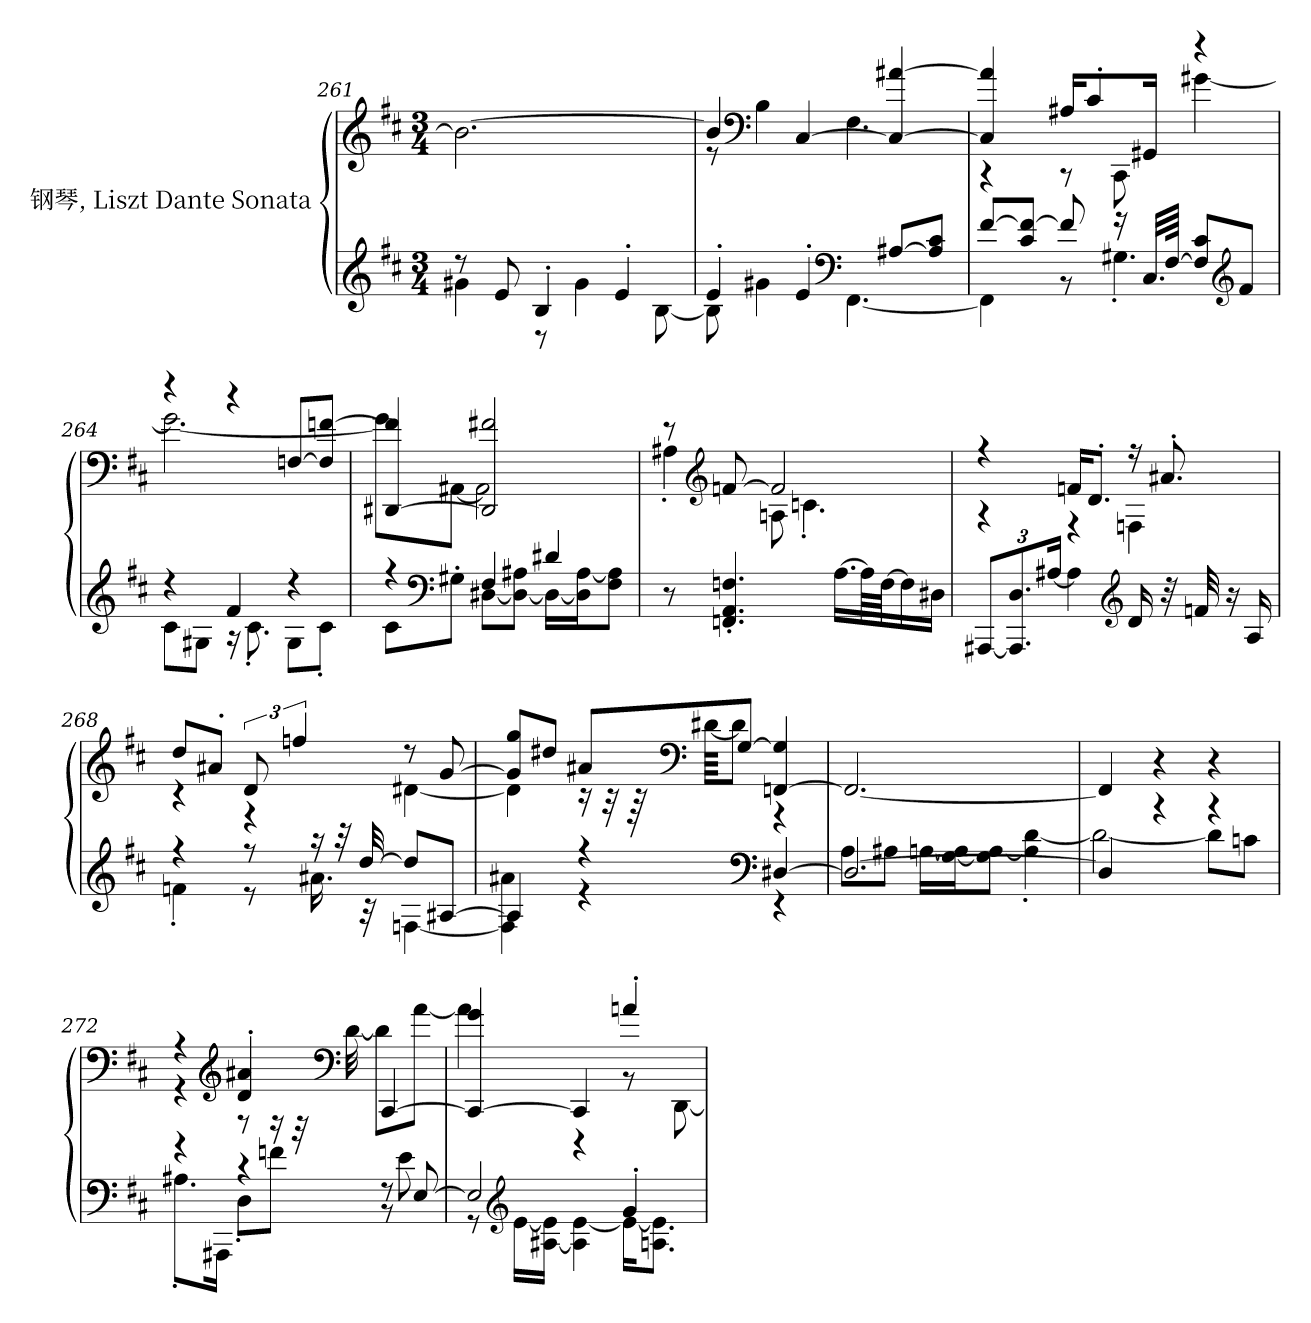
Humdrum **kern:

**kern	**kern
*part1	*part1
*staff2	*staff1
*I"钢琴, Liszt Dante Sonata	*
*clefG2	*clefG2
*k[f#c#]	*k[f#c#]
*M3/4	*M3/4
=261	=261
*^	*
8r	4g#X\	2.b\_
8e/	.	.
4B'/	8r	.
.	4g#\	.
4e'/	.	.
.	[8B\	.
=262	=262	=262
*	*	*^
4e'/	8B\]	4b/]	8r
*	*	*clefF4	*
.	4g#X\	.	4B\
4e'/	.	[4C#/	.
*clefF4	*	*	*
.	[4.FF#\	.	4.F#\
[8A#X/L	.	4C#/_ [4a#X/	.
8A#/] 8c#/J	.	.	.
!!LO:LB:g=z	!!
=263	=263	=263	=263
[8f#/L	4FF#\]	4C#/] 4a#/]	4r
8c#/ 8f#/_J	.	.	.
8f#/]	8r	16A#X/KL	8r
.	.	8c#'/	.
16r	4.G#X'\	.	8CC#\
32.C#/LLL	.	16GG#X/Jk	.
[64F#/JJJk	.	.	.
8F#/] 8c#/L	.	4r	[4g#X\
*clefG2	*	*	*
8f#/J	.	.	.
=264	=264	=264	=264
4r	8c#\L	4r	2.g#\_
.	8G#X\J	.	.
4f#/	16r	4r	.
.	8.c#'\	.	.
4r	8G#\L	[8Fn/L	.
.	8c#'\J	8F/] [8fn/J	.
=265	=265	=265	=265
4r	8c#\L	[4DD#X/ 4f/]	8g#\L]
*clefF4	*	*	*
.	8G#X'\J	.	[8AA#X\J
4F#/	[8D#X\L	2DD#/] 2f#X/	2AA#\]
.	8D#\_ 8A#X\J	.	.
4d#X/	16D#\LL_	.	.
.	16D#\] [16A#\J	.	.
.	8F#\ 8A#\]J	.	.
*v	*v	*	*
!!LO:LB:g=z	!!
=266	=266	=266
8r	8r	4A#X'\
*	*clefG2	*
4.FFn/' 4.AA/' 4.Fn/'	[8fn/	.
.	2f/]	8An\
.	.	4.cn'\
[16.A\LL	.	.
64A\LL]	.	.
[64F\JJ	.	.
16F\]	.	.
16D#X\JJ	.	.
=267	=267	=267
*Xbrackettup	*	*
[12AAA#X/L	4r	4r
12.AAA#/] 12.D/	.	.
[24A#X/Jk	.	.
4A#\]	16fn/KL	4r
.	8.d'/J	.
*clefG2	*	*
16d/	16r	4Fn\
32r	8.a#X'/	.
32fn/	.	.
16r	.	.
16A#/	.	.
!!LO:LB:g=z	!!
=268	=268	=268
*^	*	*
4r	4fn'\	8dd/L	4r
.	.	8a#X'/J	.
8r	8r	12d/	4r
.	.	6ffn/	.
16r	16.a#X\	.	.
32r	.	.	.
[32dd/	32r	.	.
8dd/L]	[4Fn\	8r	[4d#X\
[8A#X/J	.	[8g/	.
=269	=269	=269	=269
4A#/]	4F\] 4a#X\	8g/] 8gg/L	4d#\]
.	.	8dd#X/J	.
4r	4r	8a#X/L	16r
.	.	.	32r
.	.	.	64r
*	*	*clefF4	*
.	.	.	[64d#X\KKKL
.	.	[8G/J	8d#\J]
*clefF4	*	*	*
[4D#X/	4r	[4FFn/ 4G/]	4r
*	*	*v	*v
=270	=270	=270
2.D#/_	8A\L	2.FF/_
.	8A#X\J	.
.	[16An\LL	.
.	[16G\ 16A\]J	.
.	8G\] [8A\J	.
.	4A\]' [4d\'	.
!!LO:LB:g=z
=271	=271	=271
4D#/]	2d\_	4FF/]
4r	.	4r
4r	8d\L]	4r
.	8cn\J	.
=272	=272	=272
*	*	*^
4r	8.A#X'\L	4r	4r
.	16AAA#X\Jk	.	.
*	*	*clefG2	*
4r	8D'\L	4d/' 4a#X/'	8r
.	8fn\J	.	16r
.	.	.	32r
*	*	*clefF4	*
.	.	.	[32d\
8r	8r	[4CC#/	8d\L]
[8E/	8e\	.	[8a#\J
=273	=273	=273	=273
2E/]	8r	4CC#/_ 4g/	4a#\]
*clefG2	*	*	*
.	[16e\LL	.	.
.	[16A#X\ 16e\]JJ	.	.
.	4A#\] [4e\	4CC#/]	4r
4g'/	16e\KL_	4an'/	8r
.	8.An\ 8.e\]J	.	.
.	.	.	[8DD\
*v	*v	*	*
*	*v	*v
=	=
*-	*-
